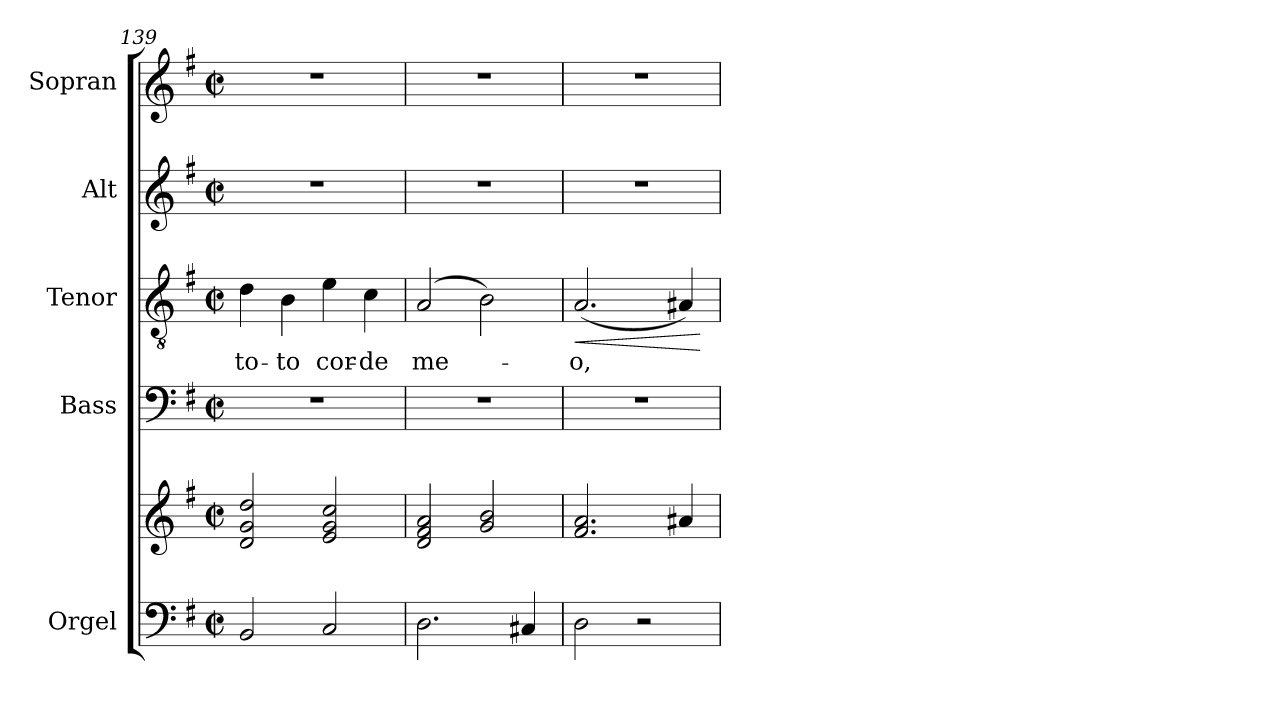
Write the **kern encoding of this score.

**kern	**kern	**kern	**kern	**text	**dynam	**kern	**kern
*part5	*part5	*part4	*part3	*part3	*part3	*part2	*part1
*staff6	*staff5	*staff4	*staff3	*staff3	*staff3	*staff2	*staff1
*I"Orgel	*	*I"Bass	*I"Tenor	*	*	*I"Alt	*I"Sopran
*I'Org.	*	*I'B.	*I'T.	*	*	*I'A.	*I'S.
*clefF4	*clefG2	*clefF4	*clefGv2	*	*	*clefG2	*clefG2
*k[f#]	*k[f#]	*k[f#]	*k[f#]	*	*	*k[f#]	*k[f#]
*G:	*G:	*G:	*G:	*	*	*G:	*G:
*M2/2	*M2/2	*M2/2	*M2/2	*	*	*M2/2	*M2/2
*met(c|)	*met(c|)	*met(c|)	*met(c|)	*	*	*met(c|)	*met(c|)
=139	=139	=139	=139	=139	=139	=139	=139
!	!	!	!	!LO:LY:b	!	!	!
2BB/	2d/ 2g/ 2dd/	1r	4d\	to-	.	1r	1r
!	!	!	!	!LO:LY:b	!	!	!
.	.	.	4B\	-to	.	.	.
!	!	!	!	!LO:LY:b	!	!	!
2C/	2e/ 2g/ 2cc/	.	4e\	cor-	.	.	.
!	!	!	!	!LO:LY:b	!	!	!
.	.	.	4c\	-de	.	.	.
=140	=140	=140	=140	=140	=140	=140	=140
!	!	!	!	!LO:LY:b	!	!	!
2.D\	2d/ 2f#/ 2a/	1r	(2A/	me-	.	1r	1r
.	2g/ 2b/	.	2B\)	.	.	.	.
4C#X/	.	.	.	.	.	.	.
=141	=141	=141	=141	=141	=141	=141	=141
!	!	!	!	!LO:LY:b	!LO:HP:b	!	!
2D\	2.f#/ 2.a/	1r	(<2.A/	-o,	<	1r	1r
2r	.	.	.	.	.	.	.
.	4a#X/	.	4A#X/)	.	.	.	.
.	.	.	.	.	[	.	.
=	=	=	=	=	=	=	=
*-	*-	*-	*-	*-	*-	*-	*-
